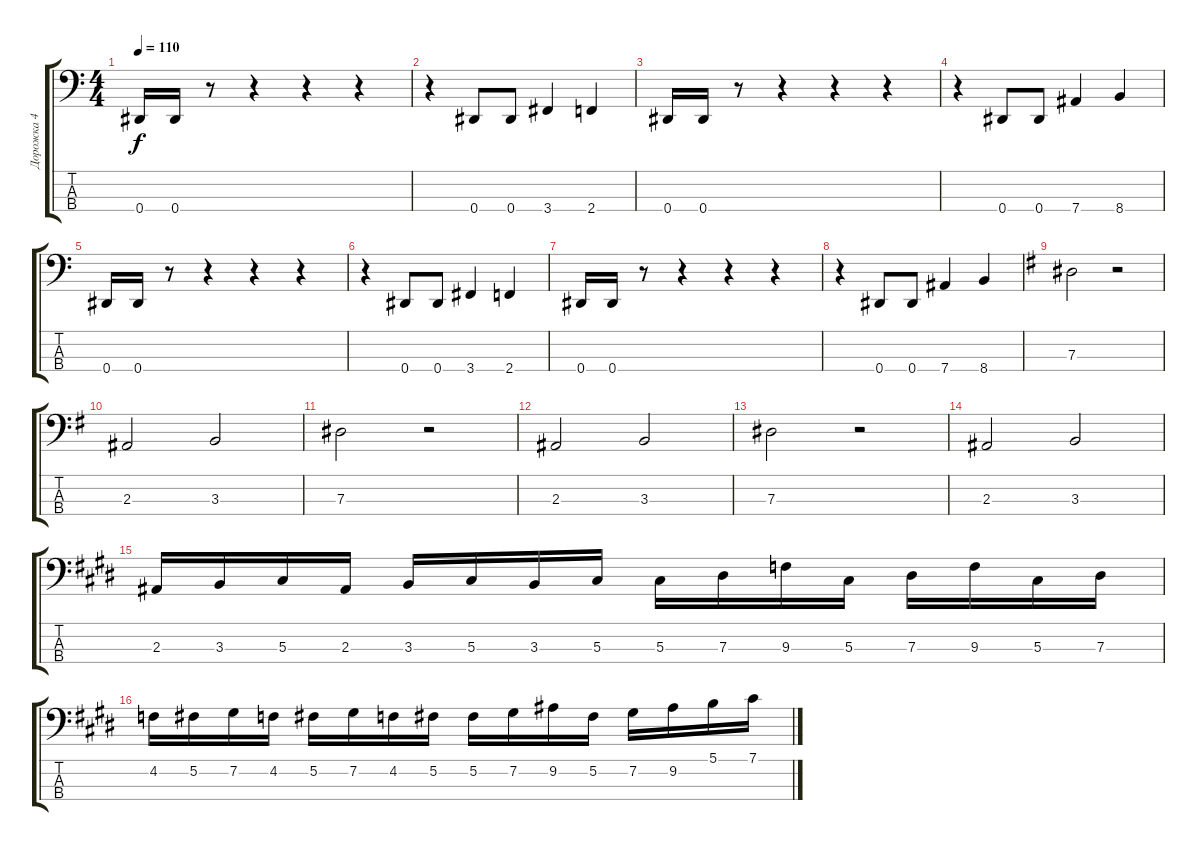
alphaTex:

\track ("Дорожка 4" "Дорожка 4") {instrument electricbasspick}
\staff {score tabs}
\tuning (Gb2 Db2 Ab1 Eb1) {hide}
\ts (4 4)
\tempo 110
\clef f4
\ks c
0.4.16{dy f} 0.4.16 r.8 r.4 r.4 r.4 |
r.4 0.4.8 0.4.8 3.4.4 2.4.4 |
0.4.16 0.4.16 r.8 r.4 r.4 r.4 |
r.4 0.4.8 0.4.8 7.4.4 8.4.4 |
0.4.16 0.4.16 r.8 r.4 r.4 r.4 |
r.4 0.4.8 0.4.8 3.4.4 2.4.4 |
0.4.16 0.4.16 r.8 r.4 r.4 r.4 |
r.4 0.4.8 0.4.8 7.4.4 8.4.4 |
\ks g
7.3.2 r.2 |
2.3.2 3.3.2 |
7.3.2 r.2 |
2.3.2 3.3.2 |
7.3.2 r.2 |
2.3.2 3.3.2 |
\ks e
2.3.16 3.3.16 5.3.16 2.3.16 3.3.16 5.3.16 3.3.16 5.3.16 5.3.16 7.3.16 9.3.16 5.3.16 7.3.16 9.3.16 5.3.16 7.3.16 |
4.2.16 5.2.16 7.2.16 4.2.16 5.2.16 7.2.16 4.2.16 5.2.16 5.2.16 7.2.16 9.2.16 5.2.16 7.2.16 9.2.16 5.1.16 7.1.16
